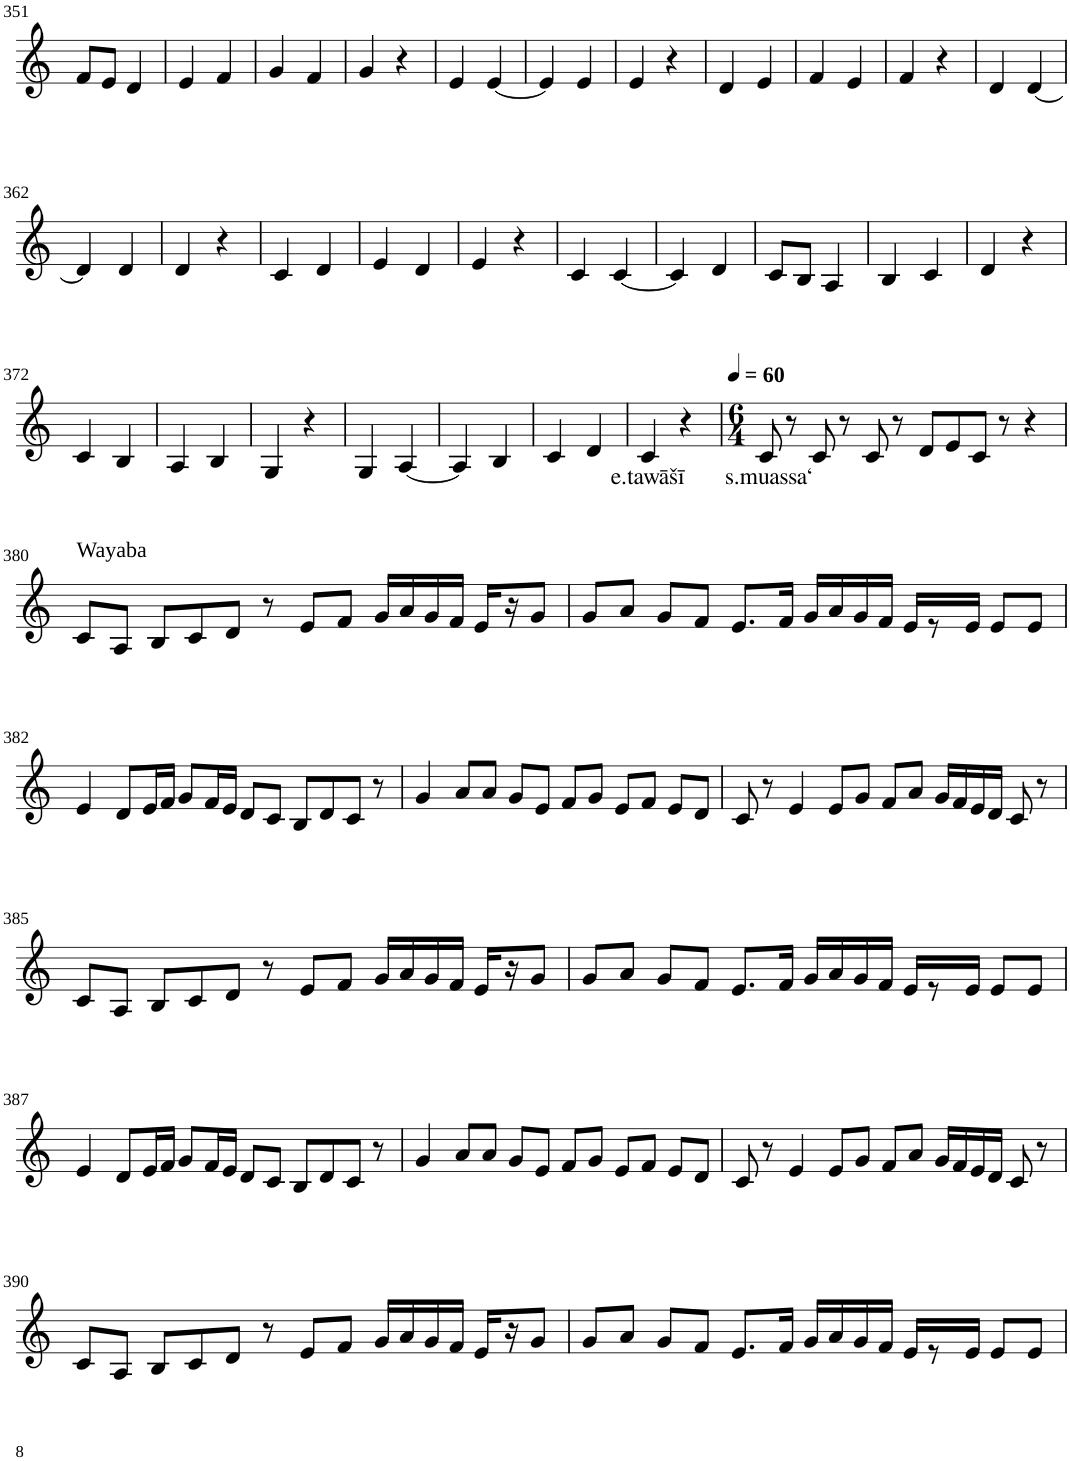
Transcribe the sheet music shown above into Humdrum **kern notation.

**kern	**text
*part1	*part1
*staff1	*staff1
*I"Violin	*
!!LO:PB:g=z
*clefG2	*
*k[]	*
*M2/4	*
=351	=351
8f/L	.
8e/J	.
4d/	.
=352	=352
4e/	.
4f/	.
=353	=353
4g/	.
4f/	.
=354	=354
4g/	.
4r	.
=355	=355
4e/	.
[4e/	.
=356	=356
4e/]	.
4e/	.
=357	=357
4e/	.
4r	.
=358	=358
4d/	.
4e/	.
=359	=359
4f/	.
4e/	.
=360	=360
4f/	.
4r	.
=361	=361
4d/	.
[4d/	.
!!LO:LB:g=z
=362	=362
4d/]	.
4d/	.
=363	=363
4d/	.
4r	.
=364	=364
4c/	.
4d/	.
=365	=365
4e/	.
4d/	.
=366	=366
4e/	.
4r	.
=367	=367
4c/	.
[4c/	.
=368	=368
4c/]	.
4d/	.
=369	=369
8c/L	.
8B/J	.
4A/	.
=370	=370
4B/	.
4c/	.
=371	=371
4d/	.
4r	.
!!LO:LB:g=z
=372	=372
4c/	.
4B/	.
=373	=373
4A/	.
4B/	.
=374	=374
4G/	.
4r	.
=375	=375
4G/	.
[4A/	.
=376	=376
4A/]	.
4B/	.
=377	=377
4c/	.
4d/	.
=378	=378
!	!LO:LY:b
4c/	e.tawāšī
4r	.
=379	=379
*M6/4	*
*MM60	*
!	!LO:LY:b
8c/	s.muassa‘
8r	.
8c/	.
8r	.
8c/	.
8r	.
8d/L	.
8e/	.
8c/J	.
8r	.
4r	.
!!LO:LB:g=z
=380	=380
!LO:TX:a:t=Wayaba	!
8c/L	.
8A/J	.
8B/L	.
8c/	.
8d/J	.
8r	.
8e/L	.
8f/J	.
16g/LL	.
16a/	.
16g/	.
16f/JJ	.
16e/LL	.
16r	.
8g/J	.
=381	=381
8g/L	.
8a/J	.
8g/L	.
8f/J	.
8.e/L	.
16f/Jk	.
16g/LL	.
16a/	.
16g/	.
16f/JJ	.
16e/KL	.
8r	.
16e/Jk	.
8e/L	.
8e/J	.
!!LO:LB:g=z
=382	=382
4e/	.
8d/L	.
16e/L	.
16f/JJ	.
8g/L	.
16f/L	.
16e/JJ	.
8d/L	.
8c/J	.
8B/L	.
8d/	.
8c/J	.
8r	.
=383	=383
4g/	.
8a/L	.
8a/J	.
8g/L	.
8e/J	.
8f/L	.
8g/J	.
8e/L	.
8f/J	.
8e/L	.
8d/J	.
=384	=384
8c/	.
8r	.
4e/	.
8e/L	.
8g/J	.
8f/L	.
8a/J	.
16g/LL	.
16f/	.
16e/	.
16d/JJ	.
8c/	.
8r	.
!!LO:LB:g=z
=385	=385
8c/L	.
8A/J	.
8B/L	.
8c/	.
8d/J	.
8r	.
8e/L	.
8f/J	.
16g/LL	.
16a/	.
16g/	.
16f/JJ	.
16e/LL	.
16r	.
8g/J	.
=386	=386
8g/L	.
8a/J	.
8g/L	.
8f/J	.
8.e/L	.
16f/Jk	.
16g/LL	.
16a/	.
16g/	.
16f/JJ	.
16e/KL	.
8r	.
16e/Jk	.
8e/L	.
8e/J	.
!!LO:LB:g=z
=387	=387
4e/	.
8d/L	.
16e/L	.
16f/JJ	.
8g/L	.
16f/L	.
16e/JJ	.
8d/L	.
8c/J	.
8B/L	.
8d/	.
8c/J	.
8r	.
=388	=388
4g/	.
8a/L	.
8a/J	.
8g/L	.
8e/J	.
8f/L	.
8g/J	.
8e/L	.
8f/J	.
8e/L	.
8d/J	.
=389	=389
8c/	.
8r	.
4e/	.
8e/L	.
8g/J	.
8f/L	.
8a/J	.
16g/LL	.
16f/	.
16e/	.
16d/JJ	.
8c/	.
8r	.
!!LO:LB:g=z
=390	=390
8c/L	.
8A/J	.
8B/L	.
8c/	.
8d/J	.
8r	.
8e/L	.
8f/J	.
16g/LL	.
16a/	.
16g/	.
16f/JJ	.
16e/LL	.
16r	.
8g/J	.
=391	=391
8g/L	.
8a/J	.
8g/L	.
8f/J	.
8.e/L	.
16f/Jk	.
16g/LL	.
16a/	.
16g/	.
16f/JJ	.
16e/KL	.
8r	.
16e/Jk	.
8e/L	.
8e/J	.
=	=
*-	*-
